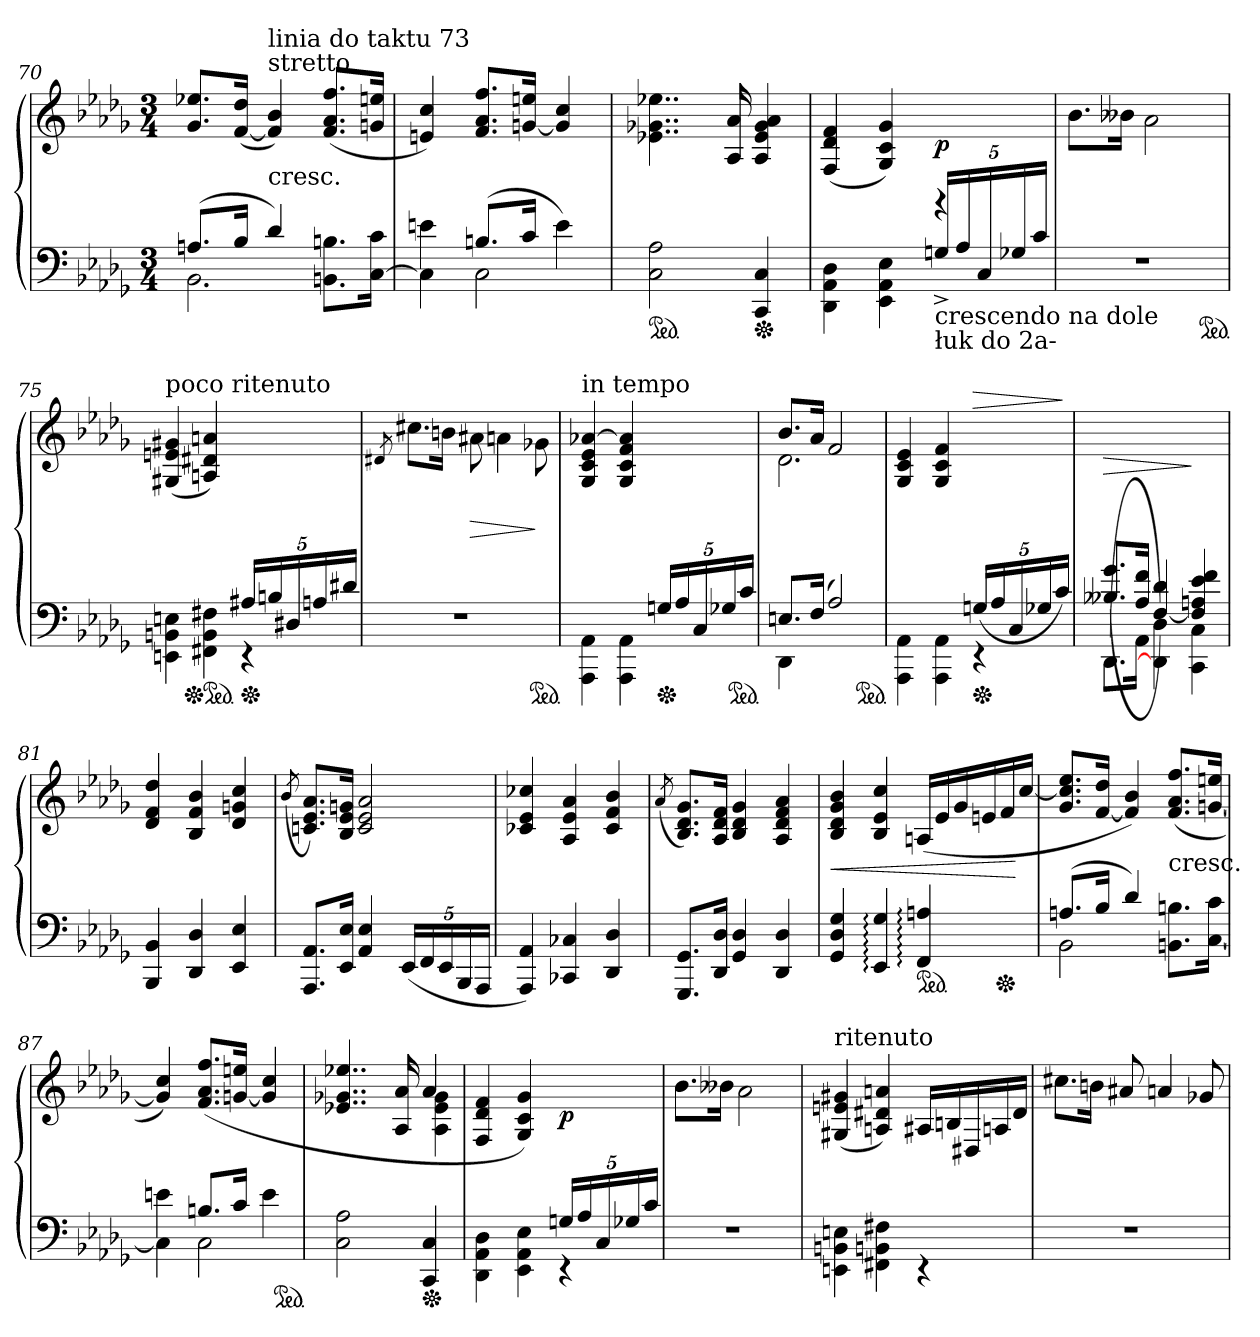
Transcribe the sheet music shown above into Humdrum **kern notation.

**kern	**kern	**dynam
*part1	*part1	*part1
*staff2	*staff1	*staff1/2
*clefF4	*clefG2	*
*k[b-e-a-d-g-]	*k[b-e-a-d-g-]	*
*M3/4	*M3/4	*
=70	=70	=70
*^	*	*
(<8.AnL	2.BB-	8.g-/ 8.ee-X/L	.
16B-Jk	.	(>[16f 16dd-Jk	.
!	!	!LO:TX:c:t=cresc.	!
!	!	!LO:TX:a:t=stretto	!
!	!	!LO:TX:a:t=linia do taktu 73	!
4d-)	.	4f] 4b-)	.
8.BBn\ 8.Bn\L	.	(>8.f/ 8.a-/ 8.ff/L	.
[16C 16cJk	.	16gn 16eenJk	.
=71	=71	=71	=71
4en\	4C]	4en 4cc)	.
(<8.BnL	2C	8.f/ 8.a-/ 8.ff/L	.
16cJk	.	[16gn 16eenJk	.
4e\)	.	4g]/ 4cc/	.
*v	*v	*	*
=72	=72	=72
*ped	*	*
2C 2A-	4..e-X\ 4..g-X\ 4..ee-X\	.
.	16A- 16a-	.
*Xped	*	*
4CC 4C	4A- 4e- 4g- 4a-	.
=73	=73	=73
*^	*	*
4DD-\ 4AA-\ 4D-\	2ryy	(>4F/ 4d-/ 4f/	.
4EE-\ 4AA-\ 4E-\	.	4G-/ 4c/ 4g-/)	.
!LO:TX:b:t=crescendo na dole	!	!	!
!LO:TX:b:t=łuk do 2a-	!	!	!
!	!	!	!LO:DY:b
4r	20Gn^>/LL	4ryy	p
.	20A-/	.	.
.	20C/	.	.
.	20G-X/	.	.
.	20c/JJ	.	.
*v	*v	*	*
=74	=74	=74
2.rF	8.b-L	.
.	16b--XJk	.
.	2a-\	.
*ped	*	*
=75	=75	=75
*^	*	*
!	!	!LO:TX:a:t=poco ritenuto	!
4EEn\ 4BBn\ 4En\	2ryy	(>4G#X 4en 4g#X	.
*Xped	*	*	*
*ped	*	*	*
4FF#X\ 4BB\ 4F#X\	.	4An/ 4d#X/ 4an/)	.
!LO:TX:b:t=łuk do 8g-	!	!	!
*Xped	*	*	*
4rEE	20A#X/LL	4ryy	.
.	20Bn/	.	.
.	20D#X	.	.
.	20An/	.	.
.	20d#X/JJ	.	.
*v	*v	*	*
=76	=76	=76
.	8qd#X/	.
2.rF	8.cc#XL	.
.	16bnJk	.
.	8a#X\	>
.	4an\	.
.	8g-X\	]
*ped	*	*
=77	=77	=77
*^	*	*
!	!	!LO:TX:a:t=in tempo	!
4AAA-\ 4AA-\	2ryy	4G-/ 4c/ 4e-/ [4a-X/	.
4AAA-\ 4AA-\	.	4G-/ 4c/ 4f/ 4a-]/	.
!LO:TX:b:t=łuk do 4f	!	!	!
*Xped	*	*	*
4ryy	20Gn/LL	4ryy	.
.	20A-/	.	.
.	20C/	.	.
.	20G-X	.	.
.	20c/JJ	.	.
*ped	*	*	*
=78	=78	=78	=78
*	*	*^	*
8.EnL	4DD-	8.b-L	2.d-	.
(<16FJk	.	16a-Jk	.	.
2A-/)	2ryy	2f	.	.
*	*	*v	*v	*
*ped	*	*	*
=79	=79	=79	=79
4AAA-\ 4AA-\	2ryy	4G-/ 4c/ 4e-/	.
4AAA-\ 4AA-\	.	4G-/ 4c/ 4f/	.
!	!	!	!LO:HP:a
*Xped	*	*	*
4rEE	(20Gn/LL	4ryy	>
.	20A-/	.	.
.	20C/	.	.
.	20G-X/	.	.
.	20c/JJ)	.	.
*v	*v	*	*
.	.	]
=80	=80	=80
*^	*	*
(8.DD-\L	(>8.B--X/ 8.g-/L	4ryy	>
16AA-Jk	16A-/ 16f/Jk	.	.
4DD-]\ 4D-\)	[4F/ 4d-/)	4ryy	.
4CC\ 4C\	4F]/ 4An/ 4e-/ 4f/	4ryy	]
!LO:TX:b:t=łuk nie wyświetla się	!	!	!
*v	*v	*	*
=81	=81	=81
4BBB- 4BB-	4d- 4f 4dd-	.
4DD- 4D-	4B- 4f 4b-	.
4EE- 4E-	4d- 4gn 4cc	.
=82	=82	=82
.	(8qb-/	.
8.AAA- 8.AA-L	8.cn 8.e- 8.a-L)	.
16EE- 16E-Jk	16B- 16e- 16gnJk	.
4AA- 4E-	2c 2e- 2a-	.
(<20EE-LL	.	.
20FF	.	.
20EE-	.	.
20BBB-	.	.
20AAA-JJ	.	.
=83	=83	=83
4AAA- 4AA-)	4c-X 4e- 4cc-X	.
4CC-X 4C-X	4A- 4e- 4a-	.
4DD- 4D-	4c- 4f 4b-	.
=84	=84	=84
.	(8qa-/	.
8.GGG- 8.GG-L	8.B- 8.d- 8.g-L)	.
16DD- 16D-Jk	16A- 16d- 16fJk	.
4GG- 4D-	4B- 4d- 4g-	.
4DD- 4D-	4A- 4d- 4f 4a-	.
=85	=85	=85
4GG- 4D- 4G-	4B- 4d- 4g- 4b-	<
4EE-: 4G-:	4B- 4e- 4cc	.
*	*Xtuplet	*
*ped	*	*
4FF: 4An:	(>24AnLL	.
.	24e-	.
.	24g-	.
.	24en	.
*Xped	*	*
.	24f	.
.	[24ccJJ	[
=86	=86	=86
*^	*	*
(<8.AnL	2BB-	8.g-/ 8.cc]/ 8.ee-/L	.
16B-Jk	.	[16f 16dd-Jk	.
4d-)	.	4f] 4b-)	.
!	!	!LO:TX:c:t=cresc.	!
4ryy	8.BBn 8.BnL	(>8.f/ 8.a-/ 8.ff/L	.
.	[16C 16cJk	[16gn 16eenJk	.
=87	=87	=87	=87
4en\	4C]	4gn] 4cc)	.
8.BnL	2C	(>8.f/ 8.a-/ 8.ff/L	.
16cJk	.	[16gn 16eenJk	.
4e\	.	4g]/ 4cc/	.
*v	*v	*	*
*ped	*	*
=88	=88	=88
*	*^	*
2C 2A-	4..e-X 4..g-X 4..ee-X	2ryy	.
.	16A- 16a-	.	.
*Xped	*	*	*
4CC 4C	4a-	4A- 4e- 4g-	.
*	*v	*v	*
=89	=89	=89
*^	*	*
4DD-\ 4AA-\ 4D-\	2ryy	4F/ 4d-/ 4f/	.
4EE-\ 4AA-\ 4E-\	.	4G-/ 4c/ 4g-/)	.
!	!	!	!LO:DY:b
4rEE	20Gn/LL	4ryy	p
.	20A-/	.	.
.	20C/	.	.
.	20G-X	.	.
.	20c/JJ	.	.
*v	*v	*	*
=90	=90	=90
2.rF	8.b-L	.
.	16b--XJk	.
.	2a-\	.
=91	=91	=91
!	!LO:TX:a:t=ritenuto	!
4EEn\ 4BBn\ 4En\	(>4G#X 4en 4g#X	.
4FF#X\ 4BBn\ 4F#X\	4An/ 4d#X/ 4an/)	.
4rEE	20A#XLL	.
.	20Bn/	.
.	20D#X	.
.	20An/	.
.	20d#JJ	.
=92	=92	=92
2.rF	8.cc#XL	.
.	16bnJk	.
.	8a#X	.
.	4an	.
.	8g-X	.
=	=	=
*-	*-	*-
